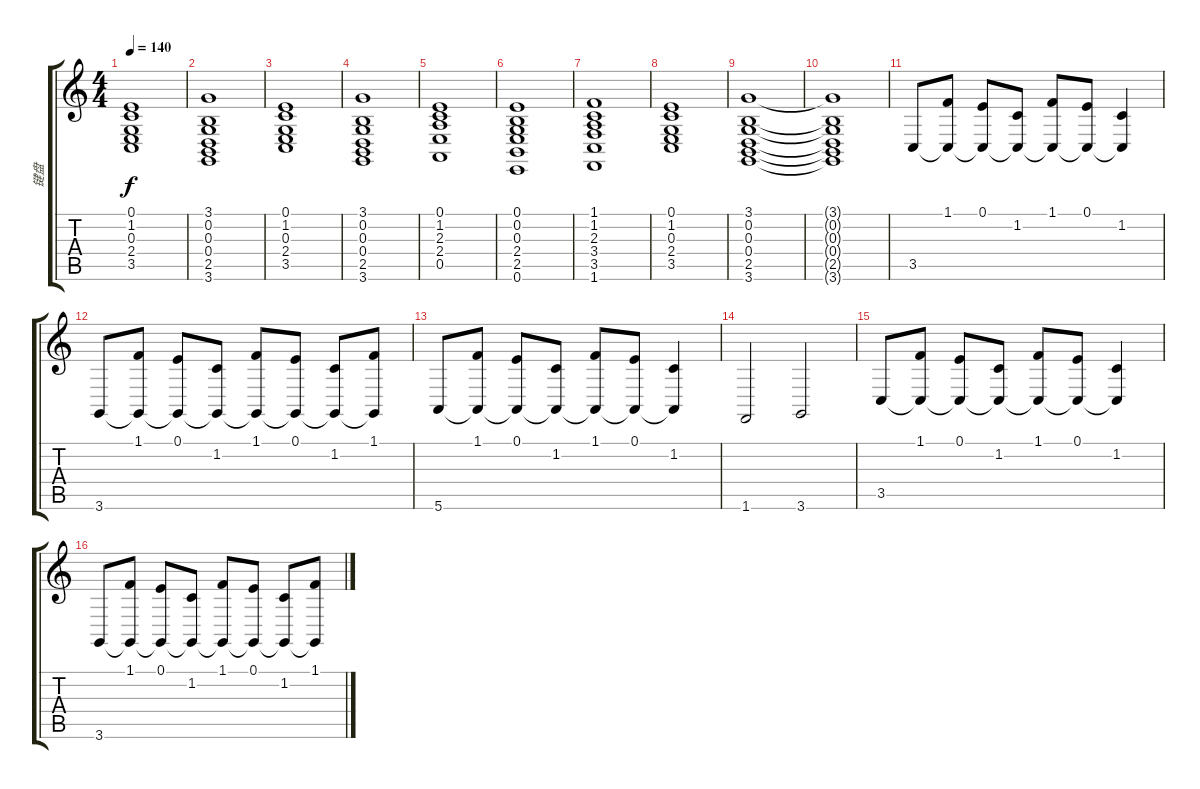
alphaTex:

\track ("键盘" "键盘") {instrument stringensemble1}
\staff {score tabs}
\tuning (E4 B3 G3 D3 A2 E2) {hide}
\ts (4 4)
\tempo 140
\clef g2
\ks c
(0.1 1.2 0.3 2.4 3.5).1{dy f} |
(3.1 0.2 0.3 0.4 2.5 3.6).1 |
(0.1 1.2 0.3 2.4 3.5).1 |
(3.1 0.2 0.3 0.4 2.5 3.6).1 |
(0.1 1.2 2.3 2.4 0.5).1 |
(0.1 0.2 0.3 2.4 2.5 0.6).1 |
(1.1 1.2 2.3 3.4 3.5 1.6).1 |
(0.1 1.2 0.3 2.4 3.5).1 |
(3.1 0.2 0.3 0.4 2.5 3.6).1 |
(3.1{t} 0.2{t} 0.3{t} 0.4{t} 2.5{t} 3.6{t}).1 |
3.5.8{volume 10 instrument voiceoohs} (1.1 3.5{t}).8 (0.1 3.5{t}).8 (1.2 3.5{t}).8 (1.1 3.5{t}).8 (0.1 3.5{t}).8 (1.2 3.5{t}).4 |
3.6.8 (1.1 3.6{t}).8 (0.1 3.6{t}).8 (1.2 3.6{t}).8 (1.1 3.6{t}).8 (0.1 3.6{t}).8 (1.2 3.6{t}).8 (1.1 3.6{t}).8 |
5.6.8 (1.1 5.6{t}).8 (0.1 5.6{t}).8 (1.2 5.6{t}).8 (1.1 5.6{t}).8 (0.1 5.6{t}).8 (1.2 5.6{t}).4 |
1.6.2 3.6.2 |
3.5.8{volume 10 instrument voiceoohs} (1.1 3.5{t}).8 (0.1 3.5{t}).8 (1.2 3.5{t}).8 (1.1 3.5{t}).8 (0.1 3.5{t}).8 (1.2 3.5{t}).4 |
3.6.8 (1.1 3.6{t}).8 (0.1 3.6{t}).8 (1.2 3.6{t}).8 (1.1 3.6{t}).8 (0.1 3.6{t}).8 (1.2 3.6{t}).8 (1.1 3.6{t}).8
